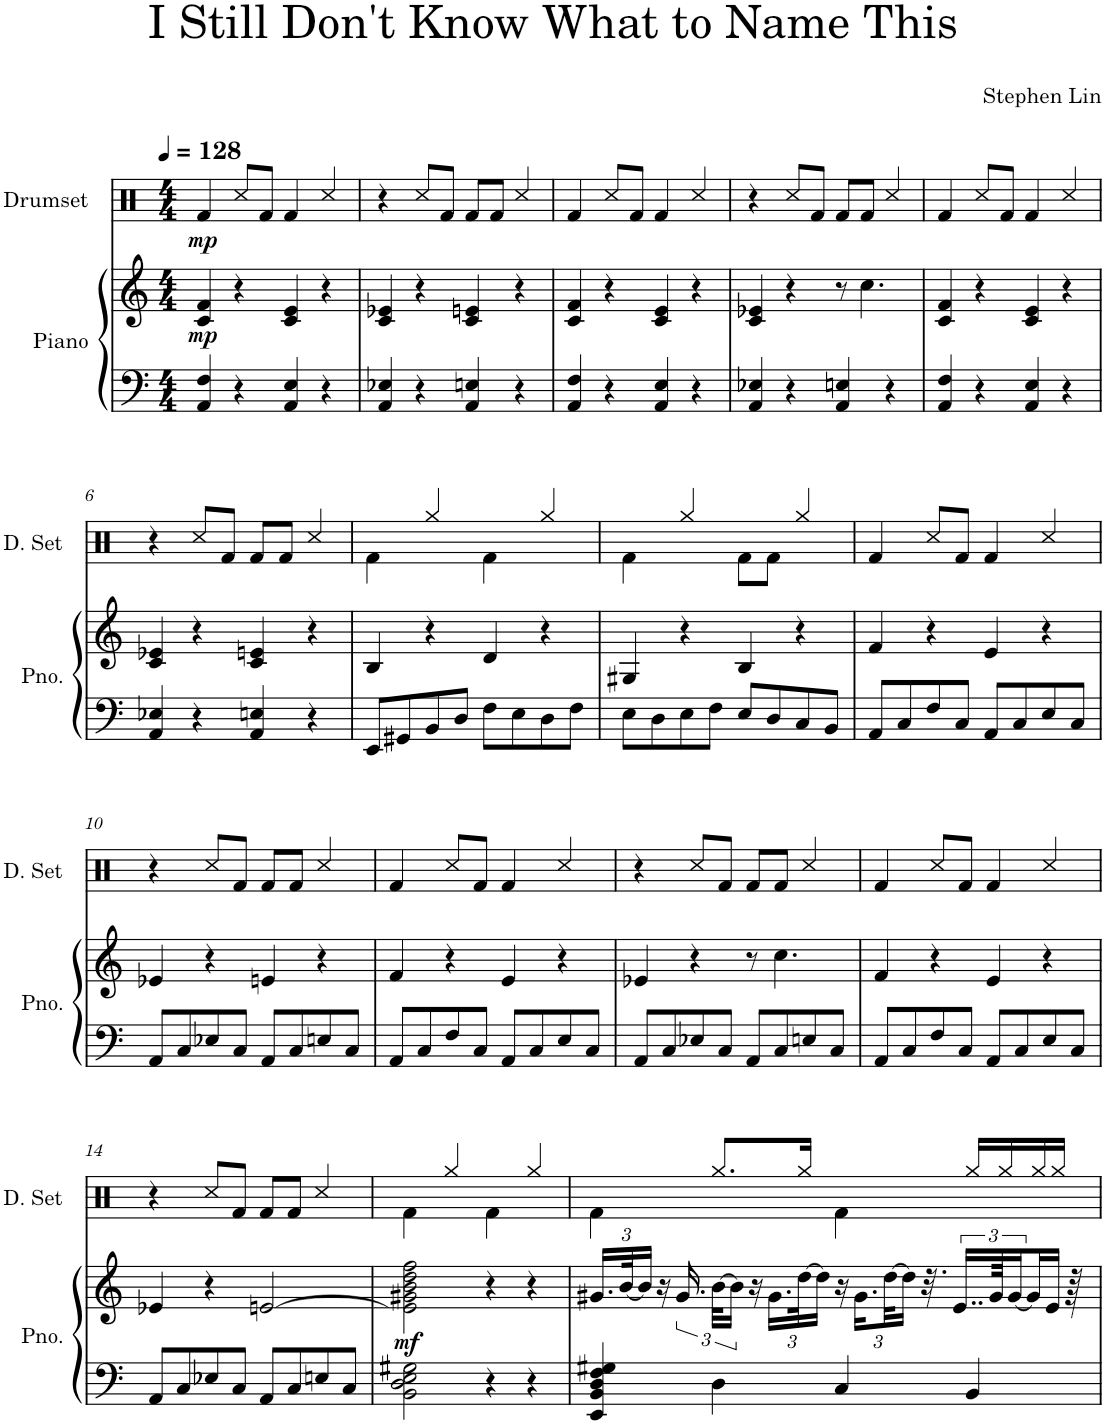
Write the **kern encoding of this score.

**kern	**kern	**dynam	**kern	**dynam
*part2	*part2	*part2	*part1	*part1
*staff3	*staff2	*staff2/3	*staff1	*staff1
*I"Piano	*	*	*I"Drumset	*
*I'Pno.	*	*	*I'D. Set	*
*clefF4	*clefG2	*	*clefX	*
*k[]	*k[]	*	*k[]	*
*M4/4	*M4/4	*	*M4/4	*
*MM128	*MM128	*	*MM128	*
=1	=1	=1	=1	=1
!	!	!LO:DY:b	!	!LO:DY:b
4AA/ 4F/	4c/ 4f/	mp	4Rf/	mp
4r	4r	.	8Rcc/L	.
.	.	.	8Rf/J	.
4AA/ 4E/	4c/ 4e/	.	4Rf/	.
4r	4r	.	4Rcc/	.
=2	=2	=2	=2	=2
4AA/ 4E-X/	4c/ 4e-X/	.	4r	.
4r	4r	.	8Rcc/L	.
.	.	.	8Rf/J	.
4AA/ 4En/	4c/ 4en/	.	8Rf/L	.
.	.	.	8Rf/J	.
4r	4r	.	4Rcc/	.
=3	=3	=3	=3	=3
4AA/ 4F/	4c/ 4f/	.	4Rf/	.
4r	4r	.	8Rcc/L	.
.	.	.	8Rf/J	.
4AA/ 4E/	4c/ 4e/	.	4Rf/	.
4r	4r	.	4Rcc/	.
=4	=4	=4	=4	=4
4AA/ 4E-X/	4c/ 4e-X/	.	4r	.
4r	4r	.	8Rcc/L	.
.	.	.	8Rf/J	.
4AA/ 4En/	8r	.	8Rf/L	.
.	4.cc\	.	8Rf/J	.
4r	.	.	4Rcc/	.
=5	=5	=5	=5	=5
4AA/ 4F/	4c/ 4f/	.	4Rf/	.
4r	4r	.	8Rcc/L	.
.	.	.	8Rf/J	.
4AA/ 4E/	4c/ 4e/	.	4Rf/	.
4r	4r	.	4Rcc/	.
!!LO:LB:g=z
=6	=6	=6	=6	=6
4AA/ 4E-X/	4c/ 4e-X/	.	4r	.
4r	4r	.	8Rcc/L	.
.	.	.	8Rf/J	.
4AA/ 4En/	4c/ 4en/	.	8Rf/L	.
.	.	.	8Rf/J	.
4r	4r	.	4Rcc/	.
=7	=7	=7	=7	=7
8EE/L	4B/	.	4Rf\	.
8GG#X/	.	.	.	.
8BB/	4r	.	4Rgg/	.
8D/J	.	.	.	.
8F\L	4d/	.	4Rf\	.
8E\	.	.	.	.
8D\	4r	.	4Rgg/	.
8F\J	.	.	.	.
=8	=8	=8	=8	=8
8E\L	4G#X/	.	4Rf\	.
8D\	.	.	.	.
8E\	4r	.	4Rgg/	.
8F\J	.	.	.	.
8E/L	4B/	.	8Rf\L	.
8D/	.	.	8Rf\J	.
8C/	4r	.	4Rgg/	.
8BB/J	.	.	.	.
=9	=9	=9	=9	=9
8AA/L	4f/	.	4Rf/	.
8C/	.	.	.	.
8F/	4r	.	8Rcc/L	.
8C/J	.	.	8Rf/J	.
8AA/L	4e/	.	4Rf/	.
8C/	.	.	.	.
8E/	4r	.	4Rcc/	.
8C/J	.	.	.	.
!!LO:LB:g=z
=10	=10	=10	=10	=10
8AA/L	4e-X/	.	4r	.
8C/	.	.	.	.
8E-X/	4r	.	8Rcc/L	.
8C/J	.	.	8Rf/J	.
8AA/L	4en/	.	8Rf/L	.
8C/	.	.	8Rf/J	.
8En/	4r	.	4Rcc/	.
8C/J	.	.	.	.
=11	=11	=11	=11	=11
8AA/L	4f/	.	4Rf/	.
8C/	.	.	.	.
8F/	4r	.	8Rcc/L	.
8C/J	.	.	8Rf/J	.
8AA/L	4e/	.	4Rf/	.
8C/	.	.	.	.
8E/	4r	.	4Rcc/	.
8C/J	.	.	.	.
=12	=12	=12	=12	=12
8AA/L	4e-X/	.	4r	.
8C/	.	.	.	.
8E-X/	4r	.	8Rcc/L	.
8C/J	.	.	8Rf/J	.
8AA/L	8r	.	8Rf/L	.
8C/	4.cc\	.	8Rf/J	.
8En/	.	.	4Rcc/	.
8C/J	.	.	.	.
=13	=13	=13	=13	=13
8AA/L	4f/	.	4Rf/	.
8C/	.	.	.	.
8F/	4r	.	8Rcc/L	.
8C/J	.	.	8Rf/J	.
8AA/L	4e/	.	4Rf/	.
8C/	.	.	.	.
8E/	4r	.	4Rcc/	.
8C/J	.	.	.	.
!!LO:LB:g=z
=14	=14	=14	=14	=14
8AA/L	4e-X/	.	4r	.
8C/	.	.	.	.
8E-X/	4r	.	8Rcc/L	.
8C/J	.	.	8Rf/J	.
8AA/L	[2en/	.	8Rf/L	.
8C/	.	.	8Rf/J	.
8En/	.	.	4Rcc/	.
8C/J	.	.	.	.
=15	=15	=15	=15	=15
!	!	!LO:DY:b	!	!
2BB\ 2D\ 2E\ 2G#X\	2e\] 2g#X\ 2b\ 2dd\ 2ff\	mf	4Rf\	.
.	.	.	4Rgg/	.
4r	4r	.	4Rf\	.
4r	4r	.	4Rgg/	.
=16	=16	=16	=16	=16
*	*Xbrackettup	*	*	*
4EE/ 4BB/ 4D/ 4F/ 4G#X/	24.g#X/LL	.	4Rf\	.
.	[48b/K	.	.	.
.	24b/JJ]	.	.	.
.	16r	.	.	.
*	*brackettup	*	*	*
.	24.g#/	.	.	.
4D\	[48b\KLL	.	8.Rgg/L	.
.	24b\JJ]	.	.	.
.	16r	.	.	.
*	*Xbrackettup	*	*	*
.	24.g#\LL	.	.	.
.	[48dd\K	.	16Rgg/Jk	.
.	24dd\JJ]	.	.	.
4C/	16r	.	4Rf\	.
.	24.g#\LL	.	.	.
.	[48dd\K	.	.	.
.	24dd\JJ]	.	.	.
.	32.r	.	.	.
*	*brackettup	*	*	*
.	24..e/LL	.	.	.
4BB/	.	.	16Rgg/LL	.
.	96g#/KK	.	.	.
.	.	.	16Rgg/	.
.	[24g#/	.	.	.
.	16g#/]	.	.	.
.	.	.	16Rgg/	.
.	16e/JJ	.	.	.
.	.	.	16Rgg/JJ	.
.	64r	.	.	.
=	=	=	=	=
*-	*-	*-	*-	*-
